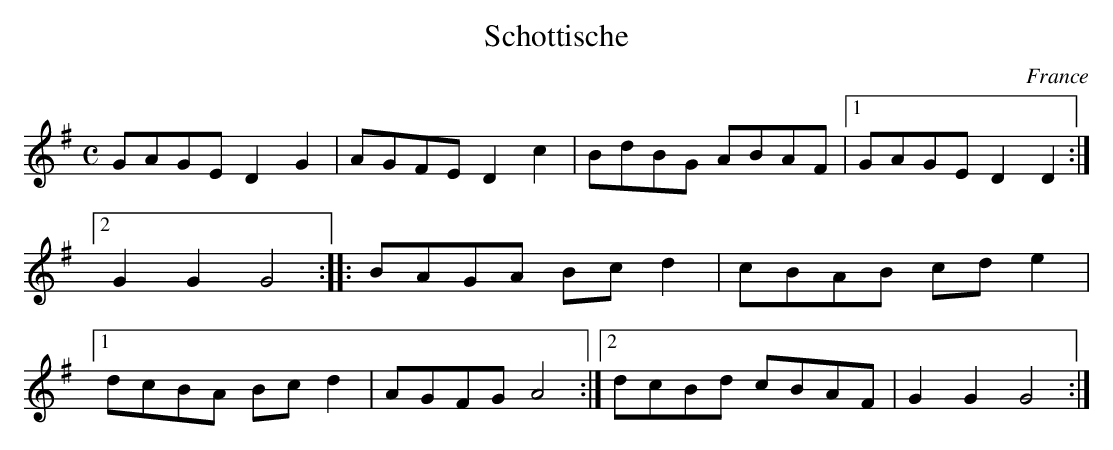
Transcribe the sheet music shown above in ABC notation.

X:1
T:Schottische
M:C
O:France
K:G
GAGED2G2|AGFED2c2|BdBG ABAF\
|1 GAGED2D2:|2 G2G2G4:|\
|:BAGA Bcd2|cBAB cde2\
|1 dcBA Bcd2|AGFGA4:|2 dcBd cBAF|G2G2G4:|
